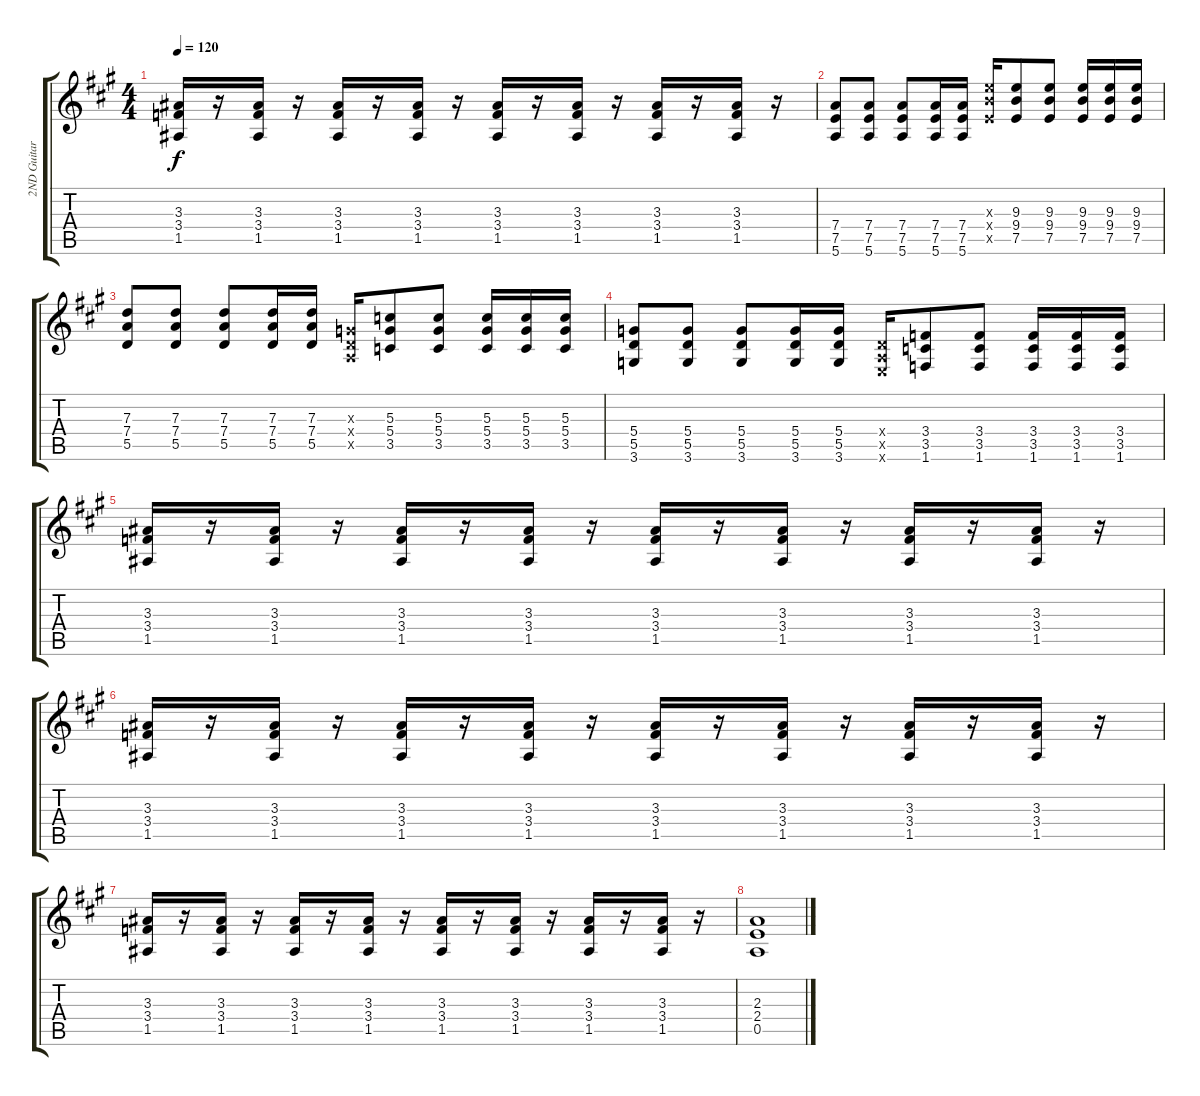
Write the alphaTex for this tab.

\track ("2ND Guitar" "2ND Guitar") {instrument distortionguitar}
\staff {score tabs}
\tuning (E4 B3 G3 D3 A2 E2) {hide}
\ts (4 4)
\tempo 120
\clef g2
\ks a
(3.3 3.4 1.5).16{dy f} r.16 (3.3 3.4 1.5).16 r.16 (3.3 3.4 1.5).16 r.16 (3.3 3.4 1.5).16 r.16 (3.3 3.4 1.5).16 r.16 (3.3 3.4 1.5).16 r.16 (3.3 3.4 1.5).16 r.16 (3.3 3.4 1.5).16 r.16 |
(7.4 7.5 5.6).8 (7.4 7.5 5.6).8 (7.4 7.5 5.6).8 (7.4 7.5 5.6).16 (7.4 7.5 5.6).16 (9.3{x} 9.4{x} 7.5{x}).16 (9.3 9.4 7.5).8 (9.3 9.4 7.5).8 (9.3 9.4 7.5).16 (9.3 9.4 7.5).16 (9.3 9.4 7.5).16 |
(7.3 7.4 5.5).8 (7.3 7.4 5.5).8 (7.3 7.4 5.5).8 (7.3 7.4 5.5).16 (7.3 7.4 5.5).16 (0.3{x} 0.4{x} 0.5{x}).16 (5.3 5.4 3.5).8 (5.3 5.4 3.5).8 (5.3 5.4 3.5).16 (5.3 5.4 3.5).16 (5.3 5.4 3.5).16 |
(5.4 5.5 3.6).8 (5.4 5.5 3.6).8 (5.4 5.5 3.6).8 (5.4 5.5 3.6).16 (5.4 5.5 3.6).16 (0.4{x} 0.5{x} 0.6{x}).16 (3.4 3.5 1.6).8 (3.4 3.5 1.6).8 (3.4 3.5 1.6).16 (3.4 3.5 1.6).16 (3.4 3.5 1.6).16 |
(3.3 3.4 1.5).16 r.16 (3.3 3.4 1.5).16 r.16 (3.3 3.4 1.5).16 r.16 (3.3 3.4 1.5).16 r.16 (3.3 3.4 1.5).16 r.16 (3.3 3.4 1.5).16 r.16 (3.3 3.4 1.5).16 r.16 (3.3 3.4 1.5).16 r.16 |
(3.3 3.4 1.5).16 r.16 (3.3 3.4 1.5).16 r.16 (3.3 3.4 1.5).16 r.16 (3.3 3.4 1.5).16 r.16 (3.3 3.4 1.5).16 r.16 (3.3 3.4 1.5).16 r.16 (3.3 3.4 1.5).16 r.16 (3.3 3.4 1.5).16 r.16 |
(3.3 3.4 1.5).16 r.16 (3.3 3.4 1.5).16 r.16 (3.3 3.4 1.5).16 r.16 (3.3 3.4 1.5).16 r.16 (3.3 3.4 1.5).16 r.16 (3.3 3.4 1.5).16 r.16 (3.3 3.4 1.5).16 r.16 (3.3 3.4 1.5).16 r.16 |
(2.3 2.4 0.5).1
